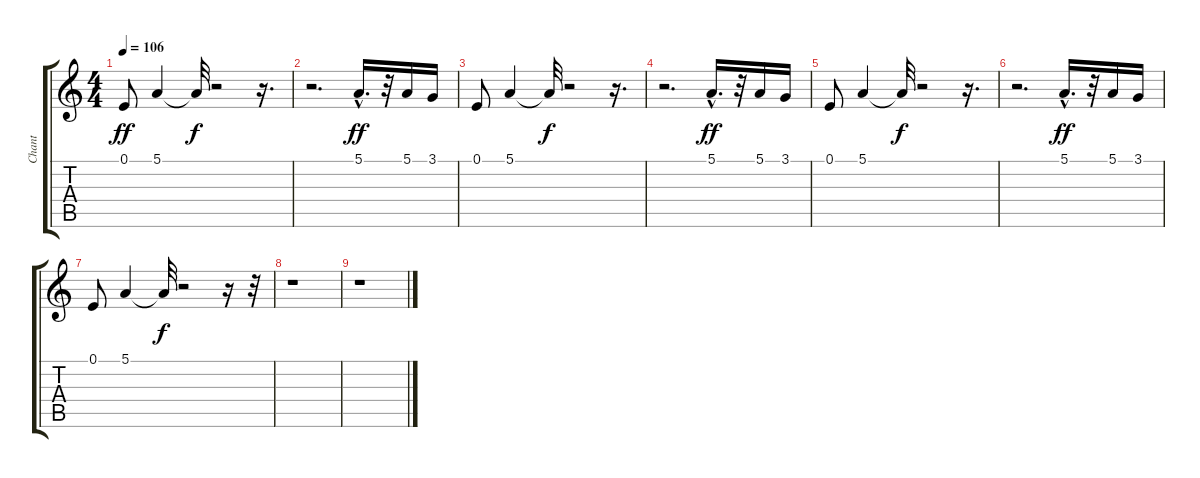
\track ("Chant" "Chant") {instrument harmonica}
\staff {score tabs}
\tuning (E4 B3 G3 D3 A2 E2) {hide}
\ts (4 4)
\tempo 106
\clef g2
\ks c
0.1.8{dy ff} 5.1.4 5.1{t}.32{dy f} r.2 r.16{d} |
r.2{d} 5.1{hac}.16{d dy ff} r.32 5.1.16 3.1.16 |
0.1.8 5.1.4 5.1{t}.32{dy f} r.2 r.16{d} |
r.2{d} 5.1{hac}.16{d dy ff} r.32 5.1.16 3.1.16 |
0.1.8 5.1.4 5.1{t}.32{dy f} r.2 r.16{d} |
r.2{d} 5.1{hac}.16{d dy ff} r.32 5.1.16 3.1.16 |
0.1.8 5.1.4 5.1{t}.32{dy f} r.2 r.16 r.32 |
r.1 |
r.1
